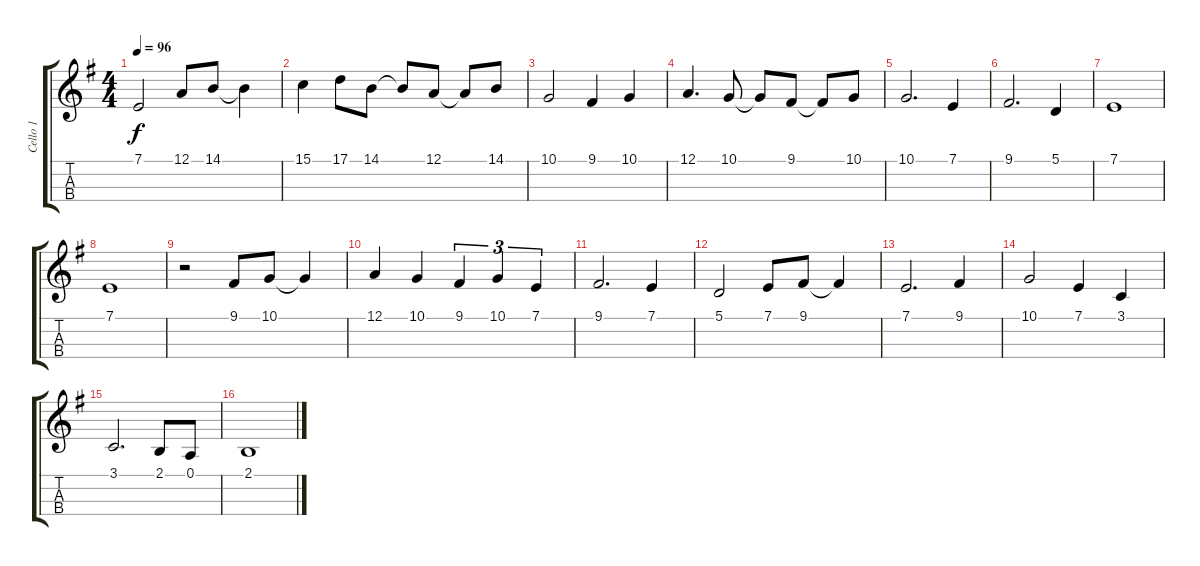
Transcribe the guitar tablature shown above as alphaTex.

\track ("Cello 1" "Cello 1") {instrument cello}
\staff {score tabs}
\tuning (A3 D3 G2 C2) {hide}
\ts (4 4)
\tempo 96
\clef g2
\ks g
7.1.2{dy f} 12.1.8 14.1.8 14.1{t}.4 |
15.1.4 17.1.8 14.1.8 14.1{t}.8 12.1.8 12.1{t}.8 14.1.8 |
10.1.2 9.1.4 10.1.4 |
12.1.4{d} 10.1.8 10.1{t}.8 9.1.8 9.1{t}.8 10.1.8 |
10.1.2{d} 7.1.4 |
9.1.2{d} 5.1.4 |
7.1.1 |
7.1.1 |
r.2 9.1.8 10.1.8 10.1{t}.4 |
12.1.4 10.1.4 9.1.4{tu (3 2)} 10.1.4{tu (3 2)} 7.1.4{tu (3 2)} |
9.1.2{d} 7.1.4 |
5.1.2 7.1.8 9.1.8 9.1{t}.4 |
7.1.2{d} 9.1.4 |
10.1.2 7.1.4 3.1.4 |
3.1.2{d} 2.1.8 0.1.8 |
2.1.1
